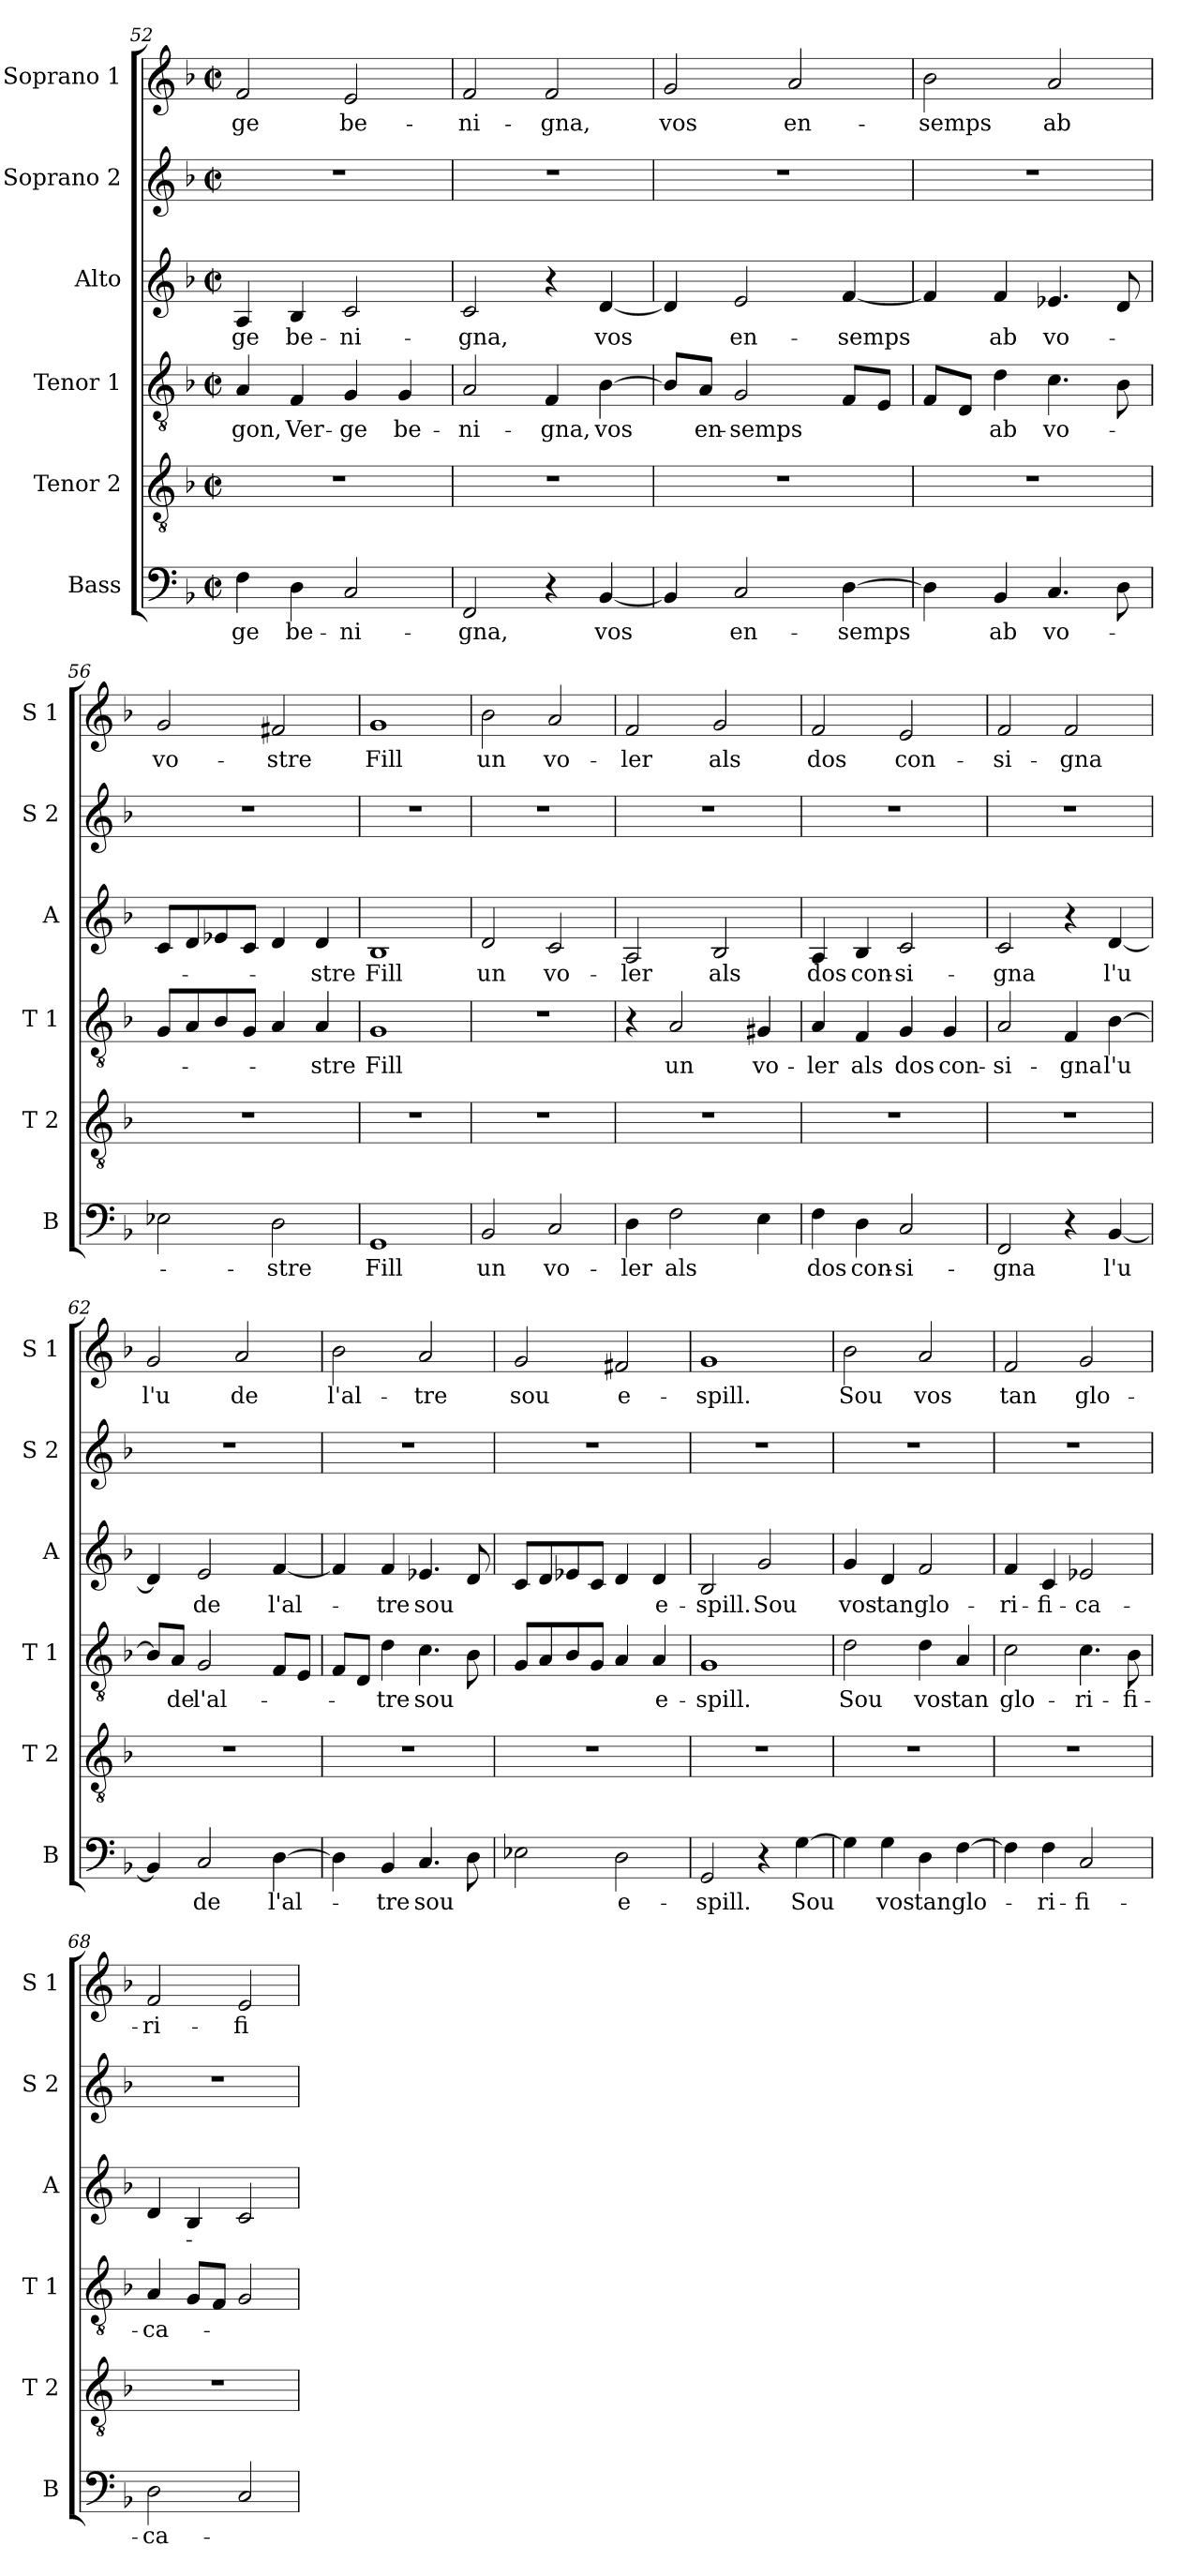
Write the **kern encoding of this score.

**kern	**text	**kern	**kern	**text	**kern	**text	**kern	**kern	**text
*part6	*part6	*part5	*part4	*part4	*part3	*part3	*part2	*part1	*part1
*staff6	*staff6	*staff5	*staff4	*staff4	*staff3	*staff3	*staff2	*staff1	*staff1
*I"Bass	*	*I"Tenor 2	*I"Tenor 1	*	*I"Alto	*	*I"Soprano 2	*I"Soprano 1	*
*I'B	*	*I'T 2	*I'T 1	*	*I'A	*	*I'S 2	*I'S 1	*
*clefF4	*	*clefGv2	*clefGv2	*	*clefG2	*	*clefG2	*clefG2	*
*k[b-]	*	*k[b-]	*k[b-]	*	*k[b-]	*	*k[b-]	*k[b-]	*
*F:	*	*F:	*F:	*	*F:	*	*F:	*F:	*
*M2/2	*	*M2/2	*M2/2	*	*M2/2	*	*M2/2	*M2/2	*
*met(c|)	*	*met(c|)	*met(c|)	*	*met(c|)	*	*met(c|)	*met(c|)	*
=52	=52	=52	=52	=52	=52	=52	=52	=52	=52
4F\	-ge	1r	4A/	-gon,	4A/	-ge	1r	2f/	-ge
4D\	be-	.	4F/	Ver-	4B-/	be-	.	.	.
2C/	-ni-	.	4G/	-ge	2c/	-ni-	.	2e/	be-
.	.	.	4G/	be-	.	.	.	.	.
=53	=53	=53	=53	=53	=53	=53	=53	=53	=53
2FF/	-gna,	1r	2A/	-ni-	2c/	-gna,	1r	2f/	-ni-
4r	.	.	4F/	-gna,	4r	.	.	2f/	-gna,
[4BB-/	vos	.	[4B-\	vos	[4d/	vos	.	.	.
=54	=54	=54	=54	=54	=54	=54	=54	=54	=54
4BB-/]	.	1r	8B-/L]	.	4d/]	.	1r	2g/	vos
.	.	.	8A/J	en-	.	.	.	.	.
2C/	en-	.	2G/	-semps	2e/	en-	.	.	.
.	.	.	.	.	.	.	.	2a/	en-
[4D\	-semps	.	8F/L	.	[4f/	-semps	.	.	.
.	.	.	8E/J	.	.	.	.	.	.
=55	=55	=55	=55	=55	=55	=55	=55	=55	=55
4D\]	.	1r	8F/L	.	4f/]	.	1r	2b-\	-semps
.	.	.	8D/J	.	.	.	.	.	.
4BB-/	ab	.	4d\	ab	4f/	ab	.	.	.
4.C/	vo-	.	4.c\	vo-	4.e-X/	vo-	.	2a/	ab
8D\	.	.	8B-\	.	8d/	.	.	.	.
=56	=56	=56	=56	=56	=56	=56	=56	=56	=56
2E-X\	.	1r	8G/L	.	8c/L	.	1r	2g/	vo-
.	.	.	8A/	.	8d/	.	.	.	.
.	.	.	8B-/	.	8e-X/	.	.	.	.
.	.	.	8G/J	.	8c/J	.	.	.	.
2D\	-stre	.	4A/	.	4d/	.	.	2f#X/	-stre
.	.	.	4A/	-stre	4d/	-stre	.	.	.
!!LO:PB:g=z
=57	=57	=57	=57	=57	=57	=57	=57	=57	=57
1GG	Fill	1r	1G	Fill	1B-	Fill	1r	1g	Fill
=58	=58	=58	=58	=58	=58	=58	=58	=58	=58
2BB-/	un	1r	1r	.	2d/	un	1r	2b-\	un
2C/	vo-	.	.	.	2c/	vo-	.	2a/	vo-
=59	=59	=59	=59	=59	=59	=59	=59	=59	=59
4D\	-ler	1r	4r	.	2A/	-ler	1r	2f/	-ler
2F\	als	.	2A/	un	.	.	.	.	.
.	.	.	.	.	2B-/	als	.	2g/	als
4E\	.	.	4G#X/	vo-	.	.	.	.	.
=60	=60	=60	=60	=60	=60	=60	=60	=60	=60
4F\	dos	1r	4A/	-ler	4A/	dos	1r	2f/	dos
4D\	con-	.	4F/	als	4B-/	con-	.	.	.
2C/	-si-	.	4G/	dos	2c/	-si-	.	2e/	con-
.	.	.	4G/	con-	.	.	.	.	.
=61	=61	=61	=61	=61	=61	=61	=61	=61	=61
2FF/	-gna	1r	2A/	-si-	2c/	-gna	1r	2f/	-si-
4r	.	.	4F/	-gna	4r	.	.	2f/	-gna
[4BB-/	l'u	.	[4B-\	l'u	[4d/	l'u	.	.	.
=62	=62	=62	=62	=62	=62	=62	=62	=62	=62
4BB-/]	.	1r	8B-/L]	.	4d/]	.	1r	2g/	l'u
.	.	.	8A/J	de	.	.	.	.	.
2C/	de	.	2G/	l'al-	2e/	de	.	.	.
.	.	.	.	.	.	.	.	2a/	de
[4D\	l'al-	.	8F/L	.	[4f/	l'al-	.	.	.
.	.	.	8E/J	.	.	.	.	.	.
=63	=63	=63	=63	=63	=63	=63	=63	=63	=63
4D\]	.	1r	8F/L	.	4f/]	.	1r	2b-\	l'al-
.	.	.	8D/J	.	.	.	.	.	.
4BB-/	-tre	.	4d\	-tre	4f/	-tre	.	.	.
4.C/	sou	.	4.c\	sou	4.e-X/	sou	.	2a/	-tre
8D\	.	.	8B-\	.	8d/	.	.	.	.
!!LO:LB:g=z
=64	=64	=64	=64	=64	=64	=64	=64	=64	=64
2E-X\	.	1r	8G/L	.	8c/L	.	1r	2g/	sou
.	.	.	8A/	.	8d/	.	.	.	.
.	.	.	8B-/	.	8e-X/	.	.	.	.
.	.	.	8G/J	.	8c/J	.	.	.	.
2D\	e-	.	4A/	.	4d/	.	.	2f#X/	e-
.	.	.	4A/	e-	4d/	e-	.	.	.
=65	=65	=65	=65	=65	=65	=65	=65	=65	=65
2GG/	-spill.	1r	1G	-spill.	2B-/	-spill.	1r	1g	-spill.
4r	.	.	.	.	2g/	Sou	.	.	.
[4G\	Sou	.	.	.	.	.	.	.	.
=66	=66	=66	=66	=66	=66	=66	=66	=66	=66
4G\]	.	1r	2d\	Sou	4g/	vos	1r	2b-\	Sou
4G\	vos	.	.	.	4d/	tan	.	.	.
4D\	tan	.	4d\	vos	2f/	glo-	.	2a/	vos
[4F\	glo-	.	4A/	tan	.	.	.	.	.
=67	=67	=67	=67	=67	=67	=67	=67	=67	=67
4F\]	.	1r	2c\	glo-	4f/	-ri-	1r	2f/	tan
4F\	-ri-	.	.	.	4c/	-fi-	.	.	.
2C/	-fi-	.	4.c\	-ri-	2e-X/	-ca-	.	2g/	glo-
.	.	.	8B-\	-fi-	.	.	.	.	.
=68	=68	=68	=68	=68	=68	=68	=68	=68	=68
2D\	-ca-	1r	4A/	-ca-	4d/	.	1r	2f/	-ri-
.	.	.	8G/L	.	4B-/	.	.	.	.
.	.	.	8F/J	.	.	.	.	.	.
2C/	.	.	2G/	.	2c/	.	.	2e/	-fi-
=	=	=	=	=	=	=	=	=	=
*-	*-	*-	*-	*-	*-	*-	*-	*-	*-
